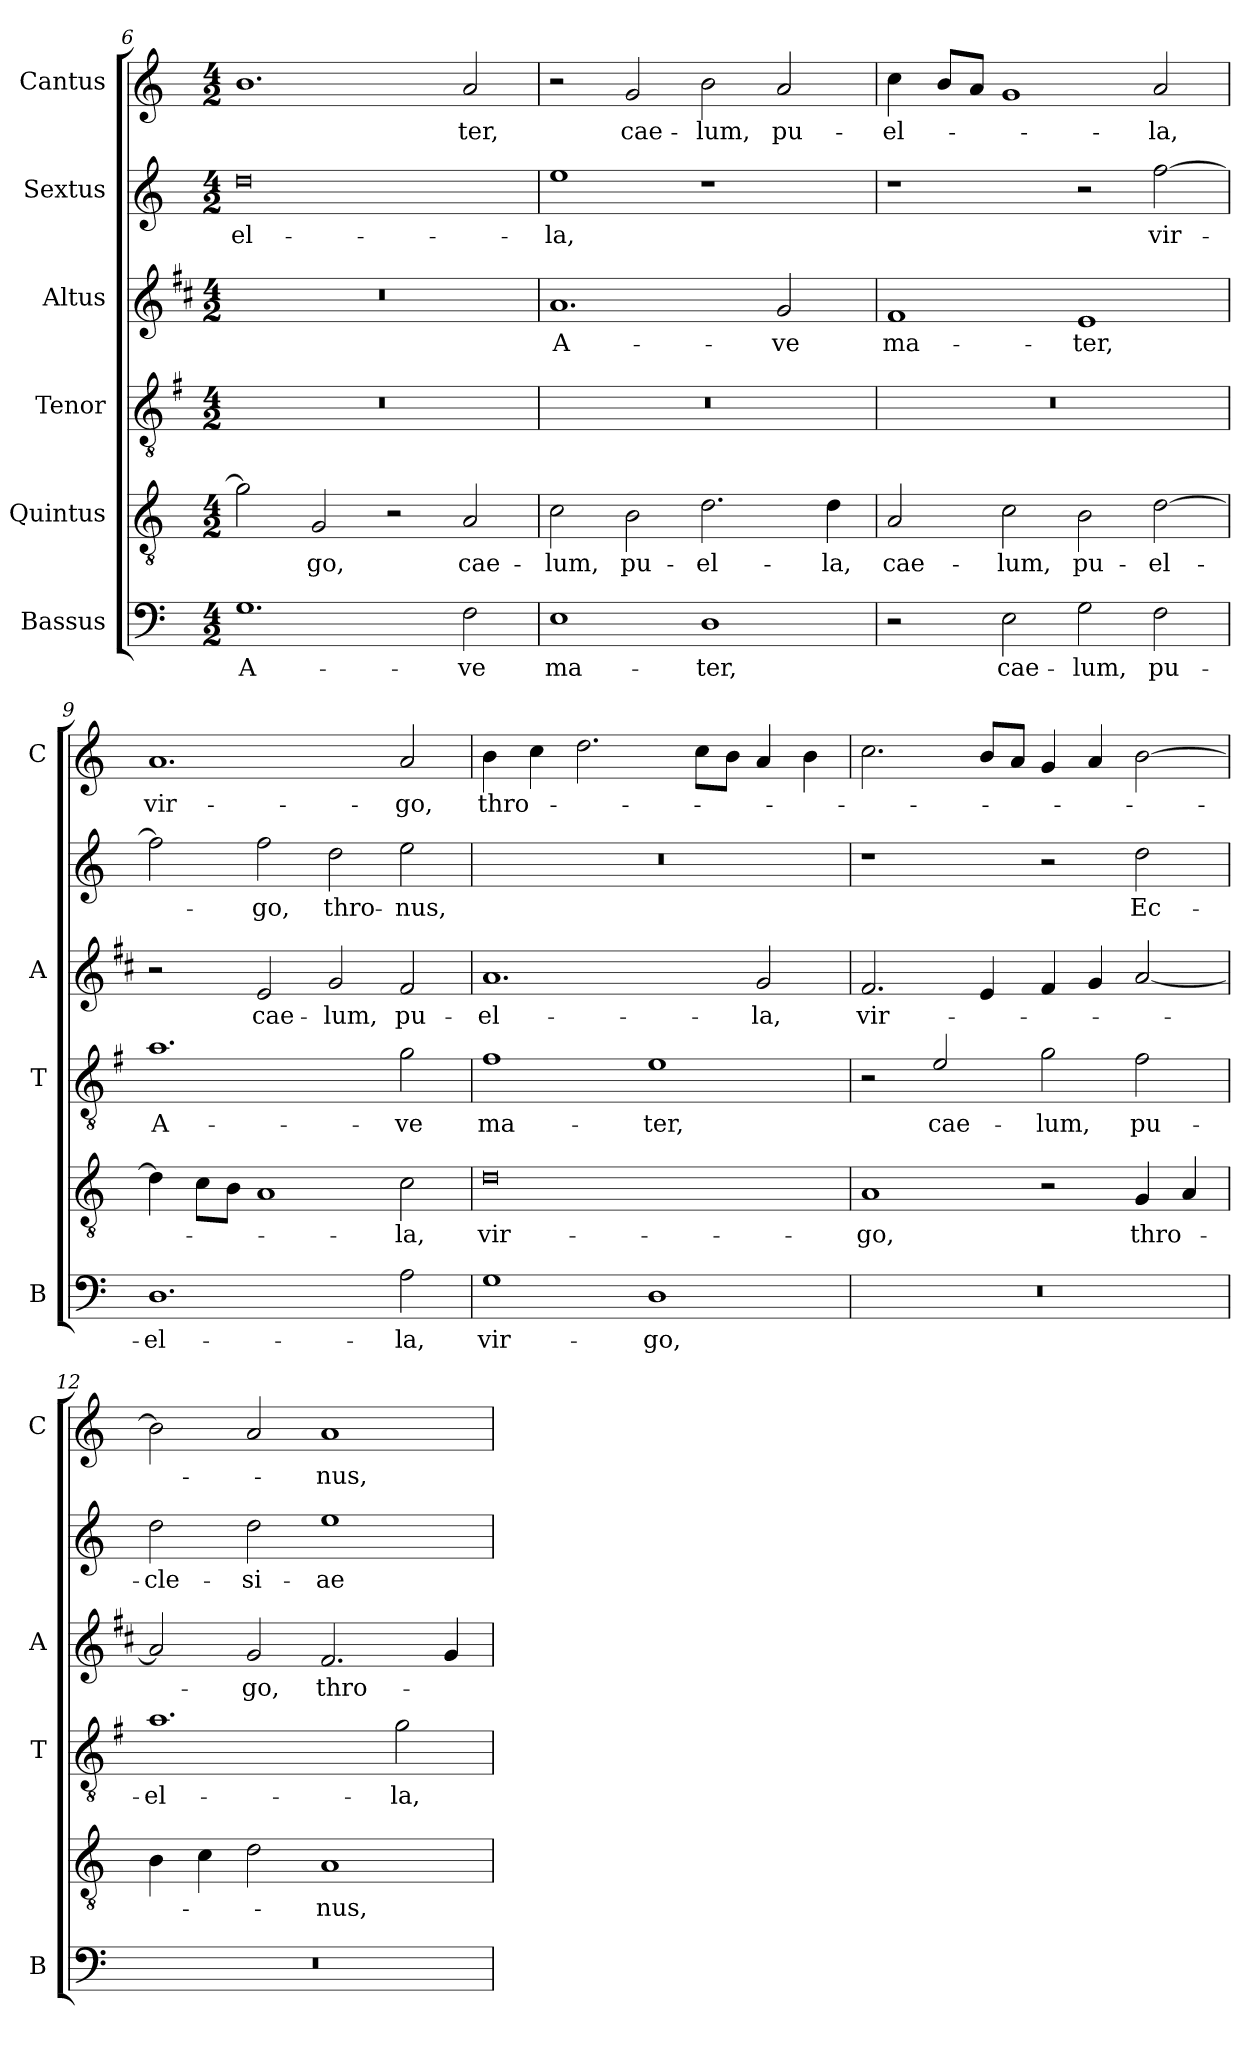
**kern	**text	**kern	**text	**kern	**text	**kern	**text	**kern	**text	**kern	**text
*part6	*part6	*part5	*part5	*part4	*part4	*part3	*part3	*part2	*part2	*part1	*part1
*staff6	*staff6	*staff5	*staff5	*staff4	*staff4	*staff3	*staff3	*staff2	*staff2	*staff1	*staff1
*I"Bassus	*	*I"Quintus	*	*I"Tenor	*	*I"Altus	*	*I"Sextus	*	*I"Cantus	*
*I'B	*	*	*	*I'T	*	*I'A	*	*	*	*I'C	*
!!LO:LB:g=z
*clefF4	*	*clefGv2	*	*clefGv2	*	*clefG2	*	*clefG2	*	*clefG2	*
*	*	*	*	*ITrd4c7	*	*ITrd1c2	*	*	*	*	*
*k[]	*	*k[]	*	*k[]	*	*k[]	*	*k[]	*	*k[]	*
*C:	*	*C:	*	*C:	*	*C:	*	*C:	*	*C:	*
*M4/2	*	*M4/2	*	*M4/2	*	*M4/2	*	*M4/2	*	*M4/2	*
=6	=6	=6	=6	=6	=6	=6	=6	=6	=6	=6	=6
!	!LO:LY:b	!	!	!	!	!	!	!	!LO:LY:b	!	!
1.G	A-	2g\]	.	0r	.	0r	.	0dd	-el-	1.b	.
!	!	!	!LO:LY:b	!	!	!	!	!	!	!	!
.	.	2G/	-go,	.	.	.	.	.	.	.	.
.	.	2r	.	.	.	.	.	.	.	.	.
!	!LO:LY:b	!	!LO:LY:b	!	!	!	!	!	!	!	!LO:LY:b
2F\	-ve	2A/	cae-	.	.	.	.	.	.	2a/	-ter,
=7	=7	=7	=7	=7	=7	=7	=7	=7	=7	=7	=7
!	!LO:LY:b	!	!LO:LY:b	!	!	!	!LO:LY:b	!	!LO:LY:b	!	!
1E	ma-	2c\	-lum,	0r	.	1.g	A-	1ee	-la,	2r	.
!	!	!	!LO:LY:b	!	!	!	!	!	!	!	!LO:LY:b
.	.	2B\	pu-	.	.	.	.	.	.	2g/	cae-
!	!LO:LY:b	!	!LO:LY:b	!	!	!	!	!	!	!	!LO:LY:b
1D	-ter,	2.d\	-el-	.	.	.	.	1r	.	2b\	-lum,
!	!	!	!	!	!	!	!LO:LY:b	!	!	!	!LO:LY:b
.	.	.	.	.	.	2f/	-ve	.	.	2a/	pu-
!	!	!	!LO:LY:b	!	!	!	!	!	!	!	!
.	.	4d\	-la,	.	.	.	.	.	.	.	.
=8	=8	=8	=8	=8	=8	=8	=8	=8	=8	=8	=8
!	!	!	!LO:LY:b	!	!	!	!LO:LY:b	!	!	!	!LO:LY:b
2r	.	2A/	cae-	0r	.	1e	ma-	1r	.	4cc\	-el-
.	.	.	.	.	.	.	.	.	.	8b/L	.
.	.	.	.	.	.	.	.	.	.	8a/J	.
!	!LO:LY:b	!	!LO:LY:b	!	!	!	!	!	!	!	!
2E\	cae-	2c\	-lum,	.	.	.	.	.	.	1g	.
!	!LO:LY:b	!	!LO:LY:b	!	!	!	!LO:LY:b	!	!	!	!
2G\	-lum,	2B\	pu-	.	.	1d	-ter,	2r	.	.	.
!	!LO:LY:b	!	!LO:LY:b	!	!	!	!	!	!LO:LY:b	!	!LO:LY:b
2F\	pu-	[2d\	-el-	.	.	.	.	[2ff\	vir-	2a/	-la,
=9	=9	=9	=9	=9	=9	=9	=9	=9	=9	=9	=9
!	!LO:LY:b	!	!	!	!LO:LY:b	!	!	!	!	!	!LO:LY:b
1.D	-el-	4d\]	.	1.d	A-	2r	.	2ff\]	.	1.a	vir-
.	.	8c\L	.	.	.	.	.	.	.	.	.
.	.	8B\J	.	.	.	.	.	.	.	.	.
!	!	!	!	!	!	!	!LO:LY:b	!	!LO:LY:b	!	!
.	.	1A	.	.	.	2d/	cae-	2ff\	-go,	.	.
!	!	!	!	!	!	!	!LO:LY:b	!	!LO:LY:b	!	!
.	.	.	.	.	.	2f/	-lum,	2dd\	thro-	.	.
!	!LO:LY:b	!	!LO:LY:b	!	!LO:LY:b	!	!LO:LY:b	!	!LO:LY:b	!	!LO:LY:b
2A\	-la,	2c\	-la,	2c\	-ve	2e/	pu-	2ee\	-nus,	2a/	-go,
=10	=10	=10	=10	=10	=10	=10	=10	=10	=10	=10	=10
!	!LO:LY:b	!	!LO:LY:b	!	!LO:LY:b	!	!LO:LY:b	!	!	!	!LO:LY:b
1G	vir-	0d	vir-	1B	ma-	1.g	-el-	0r	.	4b\	thro-
.	.	.	.	.	.	.	.	.	.	4cc\	.
.	.	.	.	.	.	.	.	.	.	2.dd\	.
!	!LO:LY:b	!	!	!	!LO:LY:b	!	!	!	!	!	!
1D	-go,	.	.	1A	-ter,	.	.	.	.	.	.
.	.	.	.	.	.	.	.	.	.	8cc\L	.
.	.	.	.	.	.	.	.	.	.	8b\J	.
!	!	!	!	!	!	!	!LO:LY:b	!	!	!	!
.	.	.	.	.	.	2f/	-la,	.	.	4a/	.
.	.	.	.	.	.	.	.	.	.	4b\	.
=11	=11	=11	=11	=11	=11	=11	=11	=11	=11	=11	=11
!	!	!	!LO:LY:b	!	!	!	!LO:LY:b	!	!	!	!
0r	.	1A	-go,	2r	.	2.e/	vir-	1r	.	2.cc\	.
!	!	!	!	!	!LO:LY:b	!	!	!	!	!	!
.	.	.	.	2A/	cae-	.	.	.	.	.	.
.	.	.	.	.	.	4d/	.	.	.	8b/L	.
.	.	.	.	.	.	.	.	.	.	8a/J	.
!	!	!	!	!	!LO:LY:b	!	!	!	!	!	!
.	.	2r	.	2c\	-lum,	4e/	.	2r	.	4g/	.
.	.	.	.	.	.	4f/	.	.	.	4a/	.
!	!	!	!LO:LY:b	!	!LO:LY:b	!	!	!	!LO:LY:b	!	!
.	.	4G/	thro-	2B\	pu-	[2g/	.	2dd\	Ec-	[2b\	.
.	.	4A/	.	.	.	.	.	.	.	.	.
!!LO:LB:g=z
=12	=12	=12	=12	=12	=12	=12	=12	=12	=12	=12	=12
!	!	!	!	!	!LO:LY:b	!	!	!	!LO:LY:b	!	!
0r	.	4B\	.	1.d	-el-	2g/]	.	2dd\	-cle-	2b\]	.
.	.	4c\	.	.	.	.	.	.	.	.	.
!	!	!	!	!	!	!	!LO:LY:b	!	!LO:LY:b	!	!
.	.	2d\	.	.	.	2f/	-go,	2dd\	-si-	2a/	.
!	!	!	!LO:LY:b	!	!	!	!LO:LY:b	!	!LO:LY:b	!	!LO:LY:b
.	.	1A	-nus,	.	.	2.e/	thro-	1ee	-ae	1a	-nus,
!	!	!	!	!	!LO:LY:b	!	!	!	!	!	!
.	.	.	.	2c\	-la,	.	.	.	.	.	.
.	.	.	.	.	.	4f/	.	.	.	.	.
=	=	=	=	=	=	=	=	=	=	=	=
*-	*-	*-	*-	*-	*-	*-	*-	*-	*-	*-	*-
